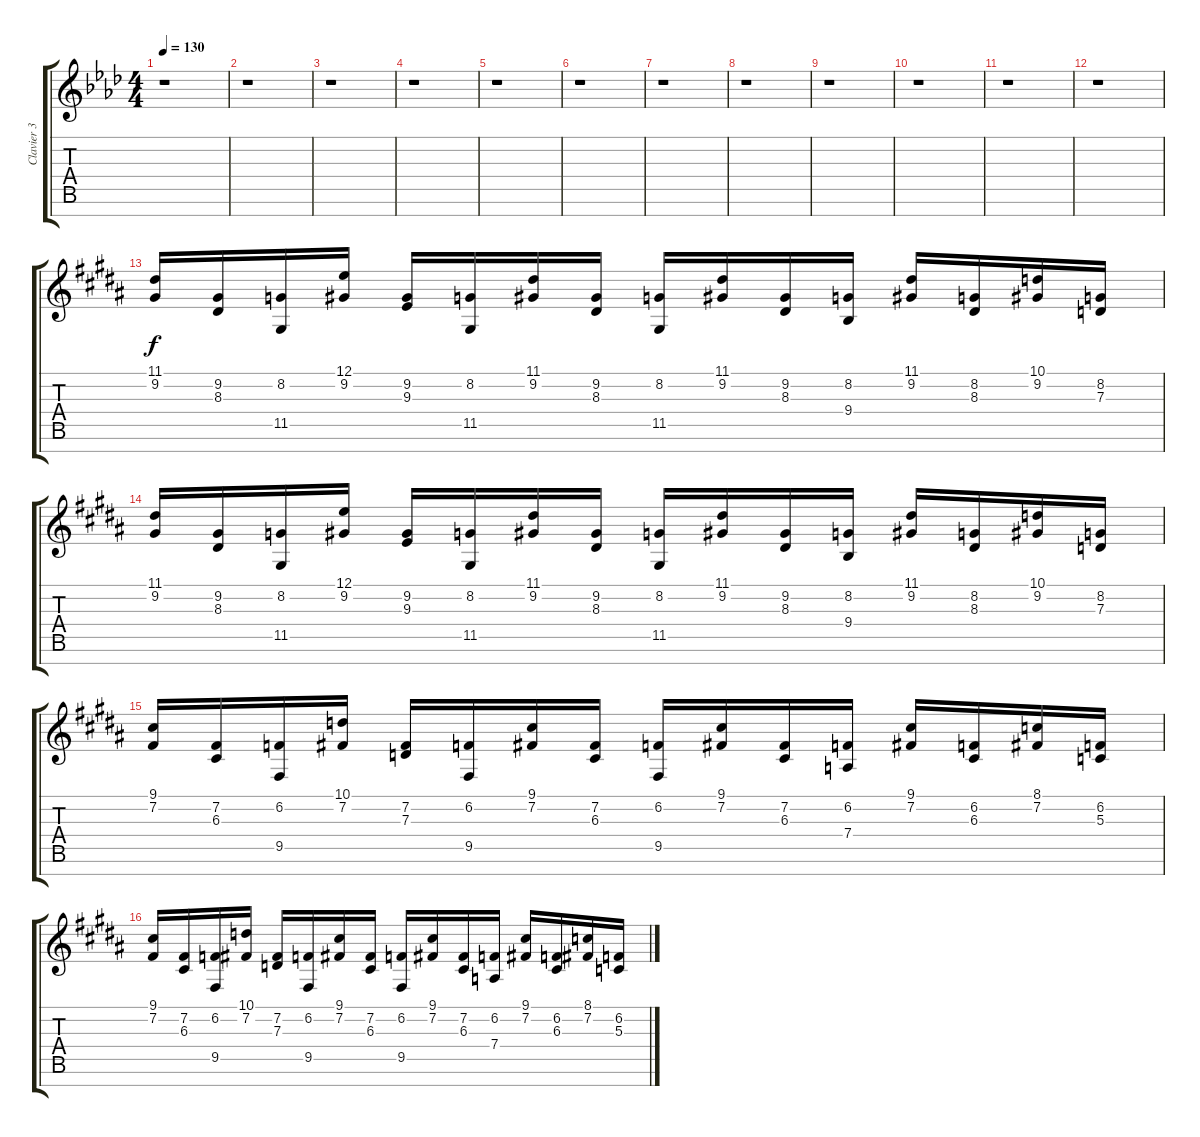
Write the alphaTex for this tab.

\track ("Clavier 3" "Clavier 3") {instrument stringensemble1}
\staff {score tabs}
\tuning (E4 B3 G3 D3 A2 E2 B1) {hide}
\ts (4 4)
\tempo 130
\clef g2
\ks ab
r.1{dy f} |
r.1 |
r.1 |
r.1 |
r.1 |
r.1 |
r.1 |
r.1 |
r.1 |
r.1 |
r.1 |
r.1 |
\ks b
(11.1 9.2).16{volume 9 instrument lead2sawtooth} (9.2 8.3).16 (8.2 11.5).16 (12.1 9.2).16 (9.2 9.3).16 (8.2 11.5).16 (11.1 9.2).16 (9.2 8.3).16 (8.2 11.5).16 (11.1 9.2).16 (9.2 8.3).16 (8.2 9.4).16 (11.1 9.2).16 (8.2 8.3).16 (10.1 9.2).16 (8.2 7.3).16 |
(11.1 9.2).16 (9.2 8.3).16 (8.2 11.5).16 (12.1 9.2).16 (9.2 9.3).16 (8.2 11.5).16 (11.1 9.2).16 (9.2 8.3).16 (8.2 11.5).16 (11.1 9.2).16 (9.2 8.3).16 (8.2 9.4).16 (11.1 9.2).16 (8.2 8.3).16 (10.1 9.2).16 (8.2 7.3).16 |
(9.1 7.2).16 (7.2 6.3).16 (6.2 9.5).16 (10.1 7.2).16 (7.2 7.3).16 (6.2 9.5).16 (9.1 7.2).16 (7.2 6.3).16 (6.2 9.5).16 (9.1 7.2).16 (7.2 6.3).16 (6.2 7.4).16 (9.1 7.2).16 (6.2 6.3).16 (8.1 7.2).16 (6.2 5.3).16 |
(9.1 7.2).16 (7.2 6.3).16 (6.2 9.5).16 (10.1 7.2).16 (7.2 7.3).16 (6.2 9.5).16 (9.1 7.2).16 (7.2 6.3).16 (6.2 9.5).16 (9.1 7.2).16 (7.2 6.3).16 (6.2 7.4).16 (9.1 7.2).16 (6.2 6.3).16 (8.1 7.2).16 (6.2 5.3).16
